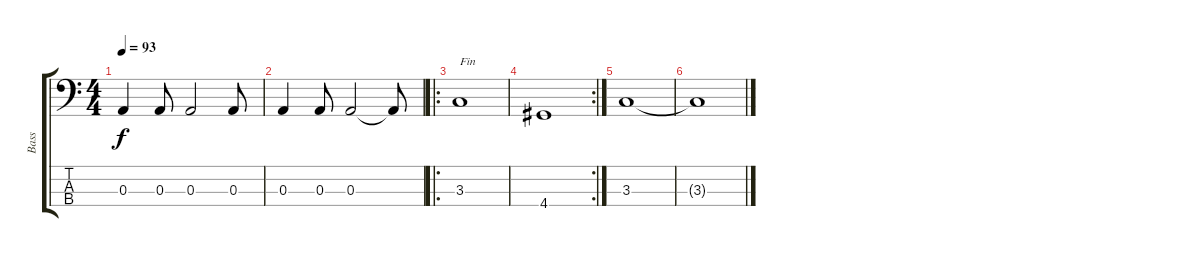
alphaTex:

\track ("Bass" "Bass") {instrument acousticbass}
\staff {score tabs}
\tuning (G2 D2 A1 E1) {hide}
\ts (4 4)
\tempo 93
\clef f4
\ks c
0.3.4{dy f} 0.3.8 0.3.2 0.3.8 |
0.3.4 0.3.8 0.3.2 0.3{t}.8 |
\ro
3.3.1{txt "Fin"} |
\rc 2
4.4.1 |
3.3.1 |
3.3{t}.1
